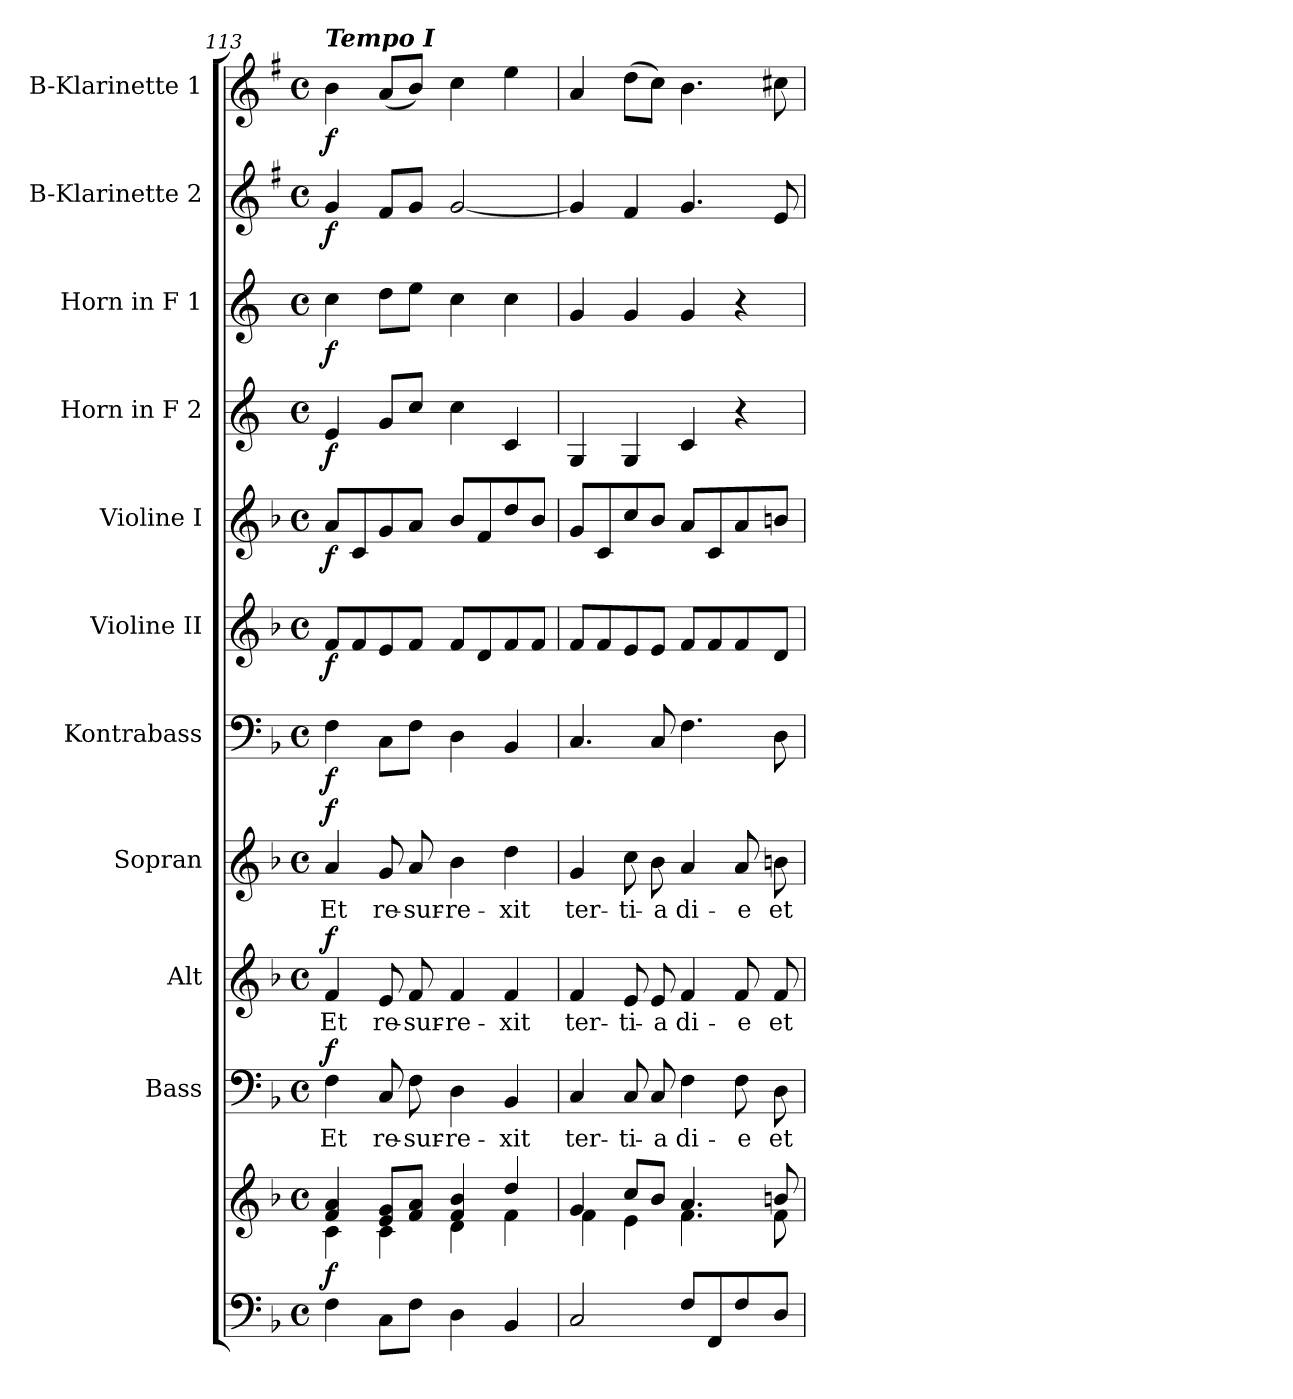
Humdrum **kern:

**kern	**kern	**dynam	**kern	**text	**dynam	**kern	**text	**dynam	**kern	**text	**dynam	**kern	**dynam	**kern	**dynam	**kern	**dynam	**kern	**dynam	**kern	**dynam	**kern	**dynam	**kern	**dynam
*part11	*part11	*part11	*part10	*part10	*part10	*part9	*part9	*part9	*part8	*part8	*part8	*part7	*part7	*part6	*part6	*part5	*part5	*part4	*part4	*part3	*part3	*part2	*part2	*part1	*part1
*staff12	*staff11	*staff11/12	*staff10	*staff10	*staff10	*staff9	*staff9	*staff9	*staff8	*staff8	*staff8	*staff7	*staff7	*staff6	*staff6	*staff5	*staff5	*staff4	*staff4	*staff3	*staff3	*staff2	*staff2	*staff1	*staff1
*	*	*	*I"Bass	*	*	*I"Alt	*	*	*I"Sopran	*	*	*I"Kontrabass	*	*I"Violine II	*	*I"Violine I	*	*I"Horn in F 2	*	*I"Horn in F 1	*	*I"B-Klarinette 2	*	*I"B-Klarinette 1	*
*	*	*	*I'B.	*	*	*I'A.	*	*	*I'S.	*	*	*I'Kb.	*	*I'Vl. II	*	*I'Vl. I	*	*	*	*	*	*I'B Kl. 2	*	*I'B Kl. 1	*
!!LO:PB:g=z
*clefF4	*clefG2	*	*clefF4	*	*	*clefG2	*	*	*clefG2	*	*	*clefF4	*	*clefG2	*	*clefG2	*	*clefG2	*	*clefG2	*	*clefG2	*	*clefG2	*
*	*	*	*	*	*	*	*	*	*	*	*	*ITrd7c12	*	*	*	*	*	*ITrd4c7	*	*ITrd4c7	*	*ITrd1c2	*	*ITrd1c2	*
*k[b-]	*k[b-]	*	*k[b-]	*	*	*k[b-]	*	*	*k[b-]	*	*	*k[b-]	*	*k[b-]	*	*k[b-]	*	*k[b-]	*	*k[b-]	*	*k[b-]	*	*k[b-]	*
*F:	*F:	*	*F:	*	*	*F:	*	*	*F:	*	*	*F:	*	*F:	*	*F:	*	*F:	*	*F:	*	*F:	*	*F:	*
*M4/4	*M4/4	*	*M4/4	*	*	*M4/4	*	*	*M4/4	*	*	*M4/4	*	*M4/4	*	*M4/4	*	*M4/4	*	*M4/4	*	*M4/4	*	*M4/4	*
*met(c)	*met(c)	*	*met(c)	*	*	*met(c)	*	*	*met(c)	*	*	*met(c)	*	*met(c)	*	*met(c)	*	*met(c)	*	*met(c)	*	*met(c)	*	*met(c)	*
=113	=113	=113	=113	=113	=113	=113	=113	=113	=113	=113	=113	=113	=113	=113	=113	=113	=113	=113	=113	=113	=113	=113	=113	=113	=113
*	*^	*	*	*	*	*	*	*	*	*	*	*	*	*	*	*	*	*	*	*	*	*	*	*	*
!	!	!	!	!	!	!	!	!	!	!	!	!	!	!	!	!	!	!	!	!	!	!	!	!	!LO:TX:a:Bi:t=Tempo I	!
!	!	!	!LO:DY:b	!	!LO:LY:b	!LO:DY:a	!	!LO:LY:b	!LO:DY:a	!	!LO:LY:b	!LO:DY:a	!	!LO:DY:b	!	!LO:DY:b	!	!LO:DY:b	!	!LO:DY:b	!	!LO:DY:b	!	!LO:DY:b	!	!LO:DY:b
4F\	4f/ 4a/	4c\	f	4F\	Et	f	4f/	Et	f	4a/	Et	f	4FF\	f	8f/L	f	8a/L	f	4A/	f	4f\	f	4f/	f	4a\	f
.	.	.	.	.	.	.	.	.	.	.	.	.	.	.	8f/	.	8c/	.	.	.	.	.	.	.	.	.
!	!	!	!	!	!LO:LY:b	!	!	!LO:LY:b	!	!	!LO:LY:b	!	!	!	!	!	!	!	!	!	!	!	!	!	!	!
8C\L	8e/ 8g/L	4c\	.	8C/	re-	.	8e/	re-	.	8g/	re-	.	8CC\L	.	8e/	.	8g/	.	8c/L	.	8g\L	.	8e/L	.	(<8g/L	.
!	!	!	!	!	!LO:LY:b	!	!	!LO:LY:b	!	!	!LO:LY:b	!	!	!	!	!	!	!	!	!	!	!	!	!	!	!
8F\J	8f/ 8a/J	.	.	8F\	-sur-	.	8f/	-sur-	.	8a/	-sur-	.	8FF\J	.	8f/J	.	8a/J	.	8f/J	.	8a\J	.	8f/J	.	8a/J)	.
!	!	!	!	!	!LO:LY:b	!	!	!LO:LY:b	!	!	!LO:LY:b	!	!	!	!	!	!	!	!	!	!	!	!	!	!	!
4D\	4f/ 4b-/	4d\	.	4D\	-re-	.	4f/	-re-	.	4b-\	-re-	.	4DD\	.	8f/L	.	8b-/L	.	4f\	.	4f\	.	[2f/	.	4b-\	.
.	.	.	.	.	.	.	.	.	.	.	.	.	.	.	8d/	.	8f/	.	.	.	.	.	.	.	.	.
!	!	!	!	!	!LO:LY:b	!	!	!LO:LY:b	!	!	!LO:LY:b	!	!	!	!	!	!	!	!	!	!	!	!	!	!	!
4BB-/	4dd/	4f\	.	4BB-/	-xit	.	4f/	-xit	.	4dd\	-xit	.	4BBB-/	.	8f/	.	8dd/	.	4F/	.	4f\	.	.	.	4dd\	.
.	.	.	.	.	.	.	.	.	.	.	.	.	.	.	8f/J	.	8b-/J	.	.	.	.	.	.	.	.	.
=114	=114	=114	=114	=114	=114	=114	=114	=114	=114	=114	=114	=114	=114	=114	=114	=114	=114	=114	=114	=114	=114	=114	=114	=114	=114	=114
!	!	!	!	!	!LO:LY:b	!	!	!LO:LY:b	!	!	!LO:LY:b	!	!	!	!	!	!	!	!	!	!	!	!	!	!	!
2C/	4g/	4f\	.	4C/	ter-	.	4f/	ter-	.	4g/	ter-	.	4.CC/	.	8f/L	.	8g/L	.	4C/	.	4c/	.	4f/]	.	4g/	.
.	.	.	.	.	.	.	.	.	.	.	.	.	.	.	8f/	.	8c/	.	.	.	.	.	.	.	.	.
!	!	!	!	!	!LO:LY:b	!	!	!LO:LY:b	!	!	!LO:LY:b	!	!	!	!	!	!	!	!	!	!	!	!	!	!	!
.	8cc/L	4e\	.	8C/	-ti-	.	8e/	-ti-	.	8cc\	-ti-	.	.	.	8e/	.	8cc/	.	4C/	.	4c/	.	4e/	.	(>8cc\L	.
!	!	!	!	!	!LO:LY:b	!	!	!LO:LY:b	!	!	!LO:LY:b	!	!	!	!	!	!	!	!	!	!	!	!	!	!	!
.	8b-/J	.	.	8C/	-a	.	8e/	-a	.	8b-\	-a	.	8CC/	.	8e/J	.	8b-/J	.	.	.	.	.	.	.	8b-\J)	.
!	!	!	!	!	!LO:LY:b	!	!	!LO:LY:b	!	!	!LO:LY:b	!	!	!	!	!	!	!	!	!	!	!	!	!	!	!
8F/L	4.a/	4.f\	.	4F\	di-	.	4f/	di-	.	4a/	di-	.	4.FF\	.	8f/L	.	8a/L	.	4F/	.	4c/	.	4.f/	.	4.a\	.
8FF/	.	.	.	.	.	.	.	.	.	.	.	.	.	.	8f/	.	8c/	.	.	.	.	.	.	.	.	.
!	!	!	!	!	!LO:LY:b	!	!	!LO:LY:b	!	!	!LO:LY:b	!	!	!	!	!	!	!	!	!	!	!	!	!	!	!
8F/	.	.	.	8F\	-e	.	8f/	-e	.	8a/	-e	.	.	.	8f/	.	8a/	.	4r	.	4r	.	.	.	.	.
!	!	!	!	!	!LO:LY:b	!	!	!LO:LY:b	!	!	!LO:LY:b	!	!	!	!	!	!	!	!	!	!	!	!	!	!	!
8D/J	8bn/	8f\	.	8D\	et	.	8f/	et	.	8bn\	et	.	8DD\	.	8d/J	.	8bn/J	.	.	.	.	.	8d/	.	8bn\	.
*	*v	*v	*	*	*	*	*	*	*	*	*	*	*	*	*	*	*	*	*	*	*	*	*	*	*	*
=	=	=	=	=	=	=	=	=	=	=	=	=	=	=	=	=	=	=	=	=	=	=	=	=	=
*-	*-	*-	*-	*-	*-	*-	*-	*-	*-	*-	*-	*-	*-	*-	*-	*-	*-	*-	*-	*-	*-	*-	*-	*-	*-
